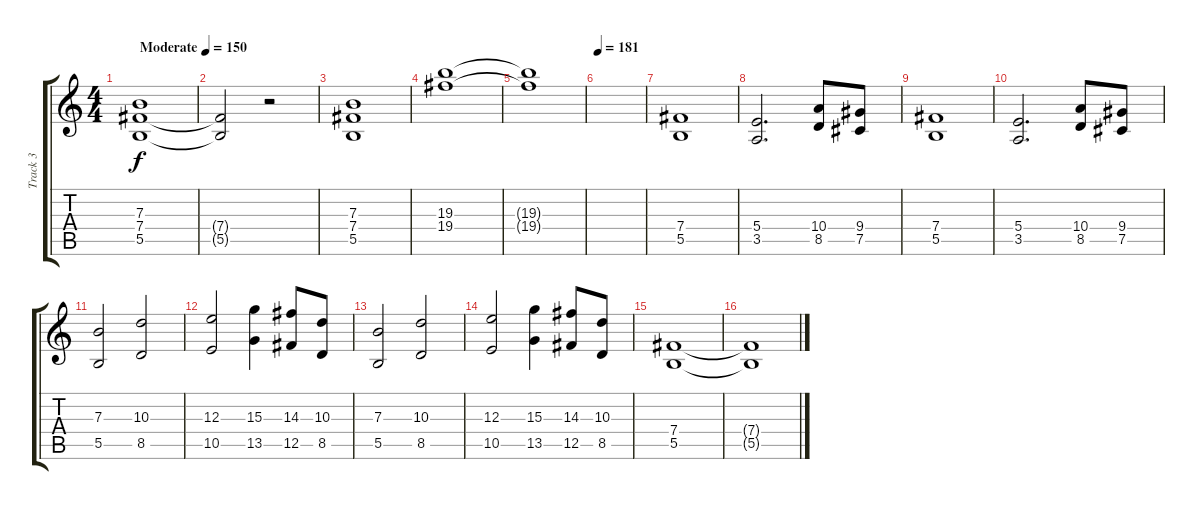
\track ("Track 3" "Track 3") {instrument distortionguitar}
\staff {score tabs}
\tuning (Db4 Ab3 E3 B2 Gb2 Db2) {hide}
\ts (4 4)
\tempo (150 "Moderate")
\tempo 120
\tempo (150 "Moderate")
\clef g2
\ks c
(7.3 7.4 5.5).1{dy f instrument distortionguitar} |
(7.4{t} 5.5{t}).2 r.2 |
(7.3 7.4 5.5).1 |
(19.3 19.4).1 |
(19.3{t} 19.4{t}).1 |
\tempo 181
|
(7.4 5.5).1 |
(5.4 3.5).2{d} (10.4 8.5).8 (9.4 7.5).8 |
(7.4 5.5).1 |
(5.4 3.5).2{d} (10.4 8.5).8 (9.4 7.5).8 |
(7.3 5.5).2 (10.3 8.5).2 |
(12.3 10.5).2 (15.3 13.5).4 (14.3 12.5).8 (10.3 8.5).8 |
(7.3 5.5).2 (10.3 8.5).2 |
(12.3 10.5).2 (15.3 13.5).4 (14.3 12.5).8 (10.3 8.5).8 |
(7.4 5.5).1 |
(7.4{t} 5.5{t}).1
